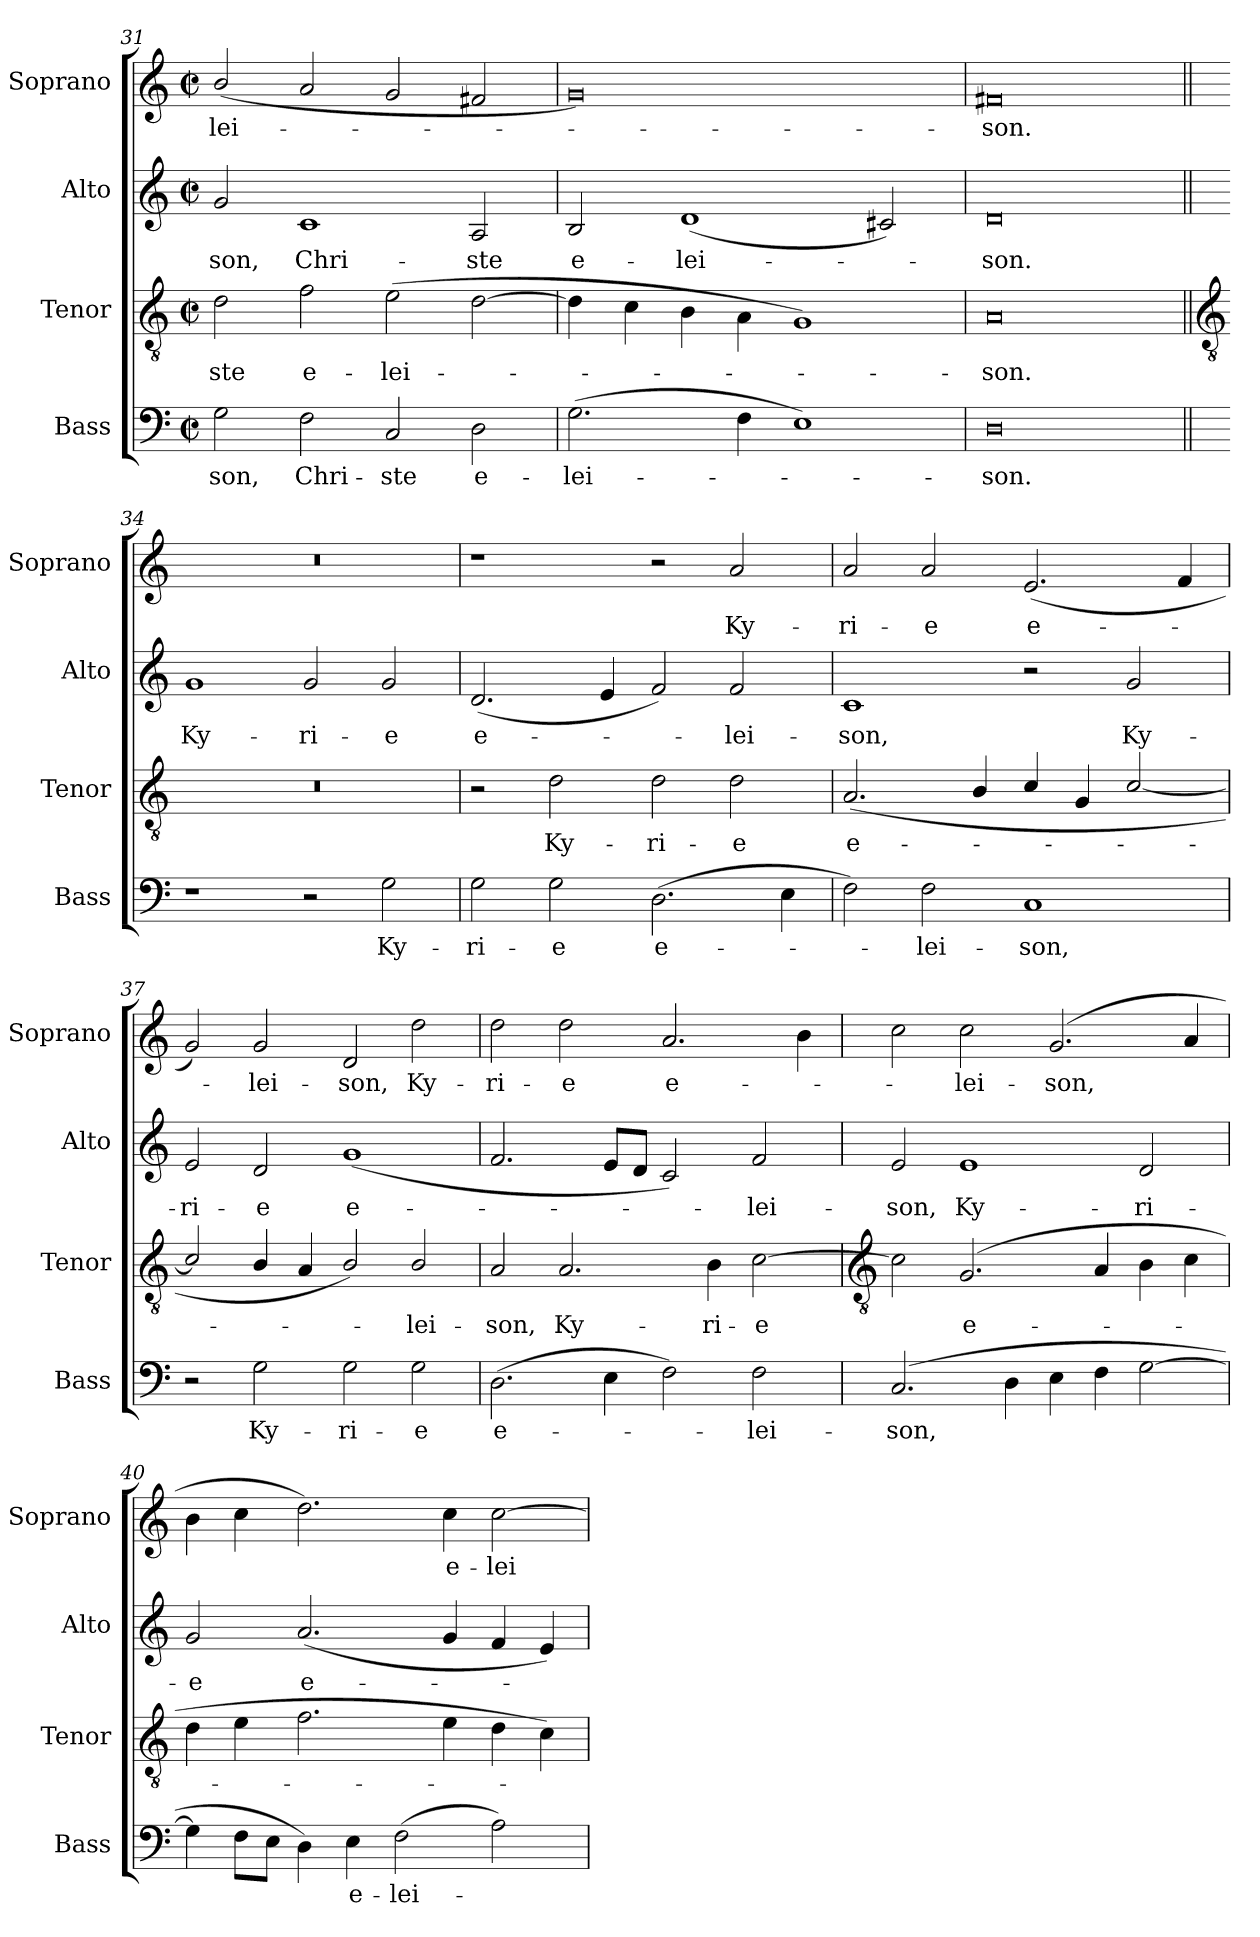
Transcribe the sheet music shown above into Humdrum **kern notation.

**kern	**text	**kern	**text	**kern	**text	**kern	**text
*part4	*part4	*part3	*part3	*part2	*part2	*part1	*part1
*staff4	*staff4	*staff3	*staff3	*staff2	*staff2	*staff1	*staff1
*I"Bass	*	*I"Tenor	*	*I"Alto	*	*I"Soprano	*
*I'Bass	*	*I'Tenor	*	*I'Alto	*	*I'Soprano	*
*clefF4	*	*clefGv2	*	*clefG2	*	*clefG2	*
*k[]	*	*k[]	*	*k[]	*	*k[]	*
*C:	*	*C:	*	*C:	*	*C:	*
*M4/2	*	*M4/2	*	*M4/2	*	*M4/2	*
*met(c|)	*	*met(c|)	*	*met(c|)	*	*met(c|)	*
=31	=31	=31	=31	=31	=31	=31	=31
!	!LO:LY:b	!	!LO:LY:b	!	!LO:LY:b	!	!LO:LY:b
2G	-son,	2d	-ste	2g	son,	(<2b/	-lei-
!	!LO:LY:b	!	!LO:LY:b	!	!LO:LY:b	!	!
2F	Chri-	2f	e-	1c	Chri-	2a	.
!	!LO:LY:b	!	!LO:LY:b	!	!	!	!
2C	-ste	(>2e	-lei-	.	.	2g	.
!	!LO:LY:b	!	!	!	!LO:LY:b	!	!
2D	e-	[2d	.	2A	-ste	2f#X	.
=32	=32	=32	=32	=32	=32	=32	=32
!	!LO:LY:b	!	!	!	!LO:LY:b	!	!
(>2.G	-lei-	4d]	.	2B	e-	0g)	.
.	.	4c	.	.	.	.	.
!	!	!	!	!	!LO:LY:b	!	!
.	.	4B\	.	(<1d	-lei-	.	.
4F	.	4A\	.	.	.	.	.
1E)	.	1G)	.	.	.	.	.
.	.	.	.	2c#)	.	.	.
=33	=33	=33	=33	=33	=33	=33	=33
!	!LO:LY:b	!	!LO:LY:b	!	!LO:LY:b	!	!LO:LY:b
0D	son.	0A	son.	0d	son.	0f#X	son.
!!LO:LB:g=z
=34||	=34||	=34||	=34||	=34||	=34||	=34||	=34||
*	*	*clefGv2	*	*	*	*	*
!	!	!	!	!	!LO:LY:b	!	!
1r	.	0r	.	1g	Ky-	0r	.
!	!	!	!	!	!LO:LY:b	!	!
2r	.	.	.	2g	-ri-	.	.
!	!LO:LY:b	!	!	!	!LO:LY:b	!	!
2G	Ky-	.	.	2g	-e	.	.
=35	=35	=35	=35	=35	=35	=35	=35
!	!LO:LY:b	!	!	!	!LO:LY:b	!	!
2G	-ri-	2r	.	(<2.d	e-	1r	.
!	!LO:LY:b	!	!LO:LY:b	!	!	!	!
2G	-e	2d	Ky-	.	.	.	.
.	.	.	.	4e	.	.	.
!	!LO:LY:b	!	!LO:LY:b	!	!	!	!
(>2.D	e-	2d	-ri-	2f)	.	2r	.
!	!	!	!LO:LY:b	!	!LO:LY:b	!	!LO:LY:b
.	.	2d	-e	2f	lei-	2a	Ky-
4E	.	.	.	.	.	.	.
=36	=36	=36	=36	=36	=36	=36	=36
!	!	!	!LO:LY:b	!	!LO:LY:b	!	!LO:LY:b
2F)	.	(<2.A	e-	1c	-son,	2a	-ri-
!	!LO:LY:b	!	!	!	!	!	!LO:LY:b
2F	lei-	.	.	.	.	2a	-e
.	.	4B/	.	.	.	.	.
!	!LO:LY:b	!	!	!	!	!	!LO:LY:b
1C	-son,	4c/	.	2r	.	(<2.e	e-
.	.	4G	.	.	.	.	.
!	!	!	!	!	!LO:LY:b	!	!
.	.	[2c/	.	2g	Ky-	.	.
.	.	.	.	.	.	4f	.
=37	=37	=37	=37	=37	=37	=37	=37
!	!	!	!	!	!LO:LY:b	!	!
2r	.	2c/]	.	2e	-ri-	2g)	.
!	!LO:LY:b	!	!	!	!LO:LY:b	!	!LO:LY:b
2G	Ky-	4B/	.	2d	-e	2g	lei-
.	.	4A	.	.	.	.	.
!	!LO:LY:b	!	!	!	!LO:LY:b	!	!LO:LY:b
2G	-ri-	2B/)	.	(<1g	e-	2d	-son,
!	!LO:LY:b	!	!LO:LY:b	!	!	!	!LO:LY:b
2G	-e	2B/	lei-	.	.	2dd	Ky-
=38	=38	=38	=38	=38	=38	=38	=38
!	!LO:LY:b	!	!LO:LY:b	!	!	!	!LO:LY:b
(>2.D	e-	2A	-son,	2.f	.	2dd	-ri-
!	!	!	!LO:LY:b	!	!	!	!LO:LY:b
.	.	2.A	Ky-	.	.	2dd	-e
4E	.	.	.	8eL	.	.	.
.	.	.	.	8dJ	.	.	.
!	!	!	!	!	!	!	!LO:LY:b
2F)	.	.	.	2c)	.	2.a	e-
!	!	!	!LO:LY:b	!	!	!	!
.	.	4B	-ri-	.	.	.	.
!	!LO:LY:b	!	!LO:LY:b	!	!LO:LY:b	!	!
2F	lei-	[2c	-e	2f	lei-	.	.
.	.	.	.	.	.	4b	.
!!LO:LB:g=z
=39	=39	=39	=39	=39	=39	=39	=39
*	*	*clefGv2	*	*	*	*	*
!	!LO:LY:b	!	!	!	!LO:LY:b	!	!
(>2.C	-son,	2c]	.	2e	-son,	2cc	.
!	!	!	!LO:LY:b	!	!LO:LY:b	!	!LO:LY:b
.	.	(>2.G	e-	1e	Ky-	2cc	lei-
4D	.	.	.	.	.	.	.
!	!	!	!	!	!	!	!LO:LY:b
4E	.	.	.	.	.	(>2.g	-son,
4F	.	4A	.	.	.	.	.
!	!	!	!	!	!LO:LY:b	!	!
[2G	.	4B	.	2d	-ri-	.	.
.	.	4c	.	.	.	4a	.
=40	=40	=40	=40	=40	=40	=40	=40
!	!	!	!	!	!LO:LY:b	!	!
4G]	.	4d	.	2g	-e	4b	.
8FL	.	4e	.	.	.	4cc	.
8EJ	.	.	.	.	.	.	.
!	!	!	!	!	!LO:LY:b	!	!
4D)	.	2.f	.	(<2.a	e-	2.dd)	.
!	!LO:LY:b	!	!	!	!	!	!
4E	e-	.	.	.	.	.	.
!	!LO:LY:b	!	!	!	!	!	!
(>2F	-lei-	.	.	.	.	.	.
!	!	!	!	!	!	!	!LO:LY:b
.	.	4e	.	4g	.	4cc	e-
!	!	!	!	!	!	!	!LO:LY:b
2A)	.	4d	.	4f	.	[2cc	-lei-
.	.	4c)	.	4e)	.	.	.
=	=	=	=	=	=	=	=
*-	*-	*-	*-	*-	*-	*-	*-
